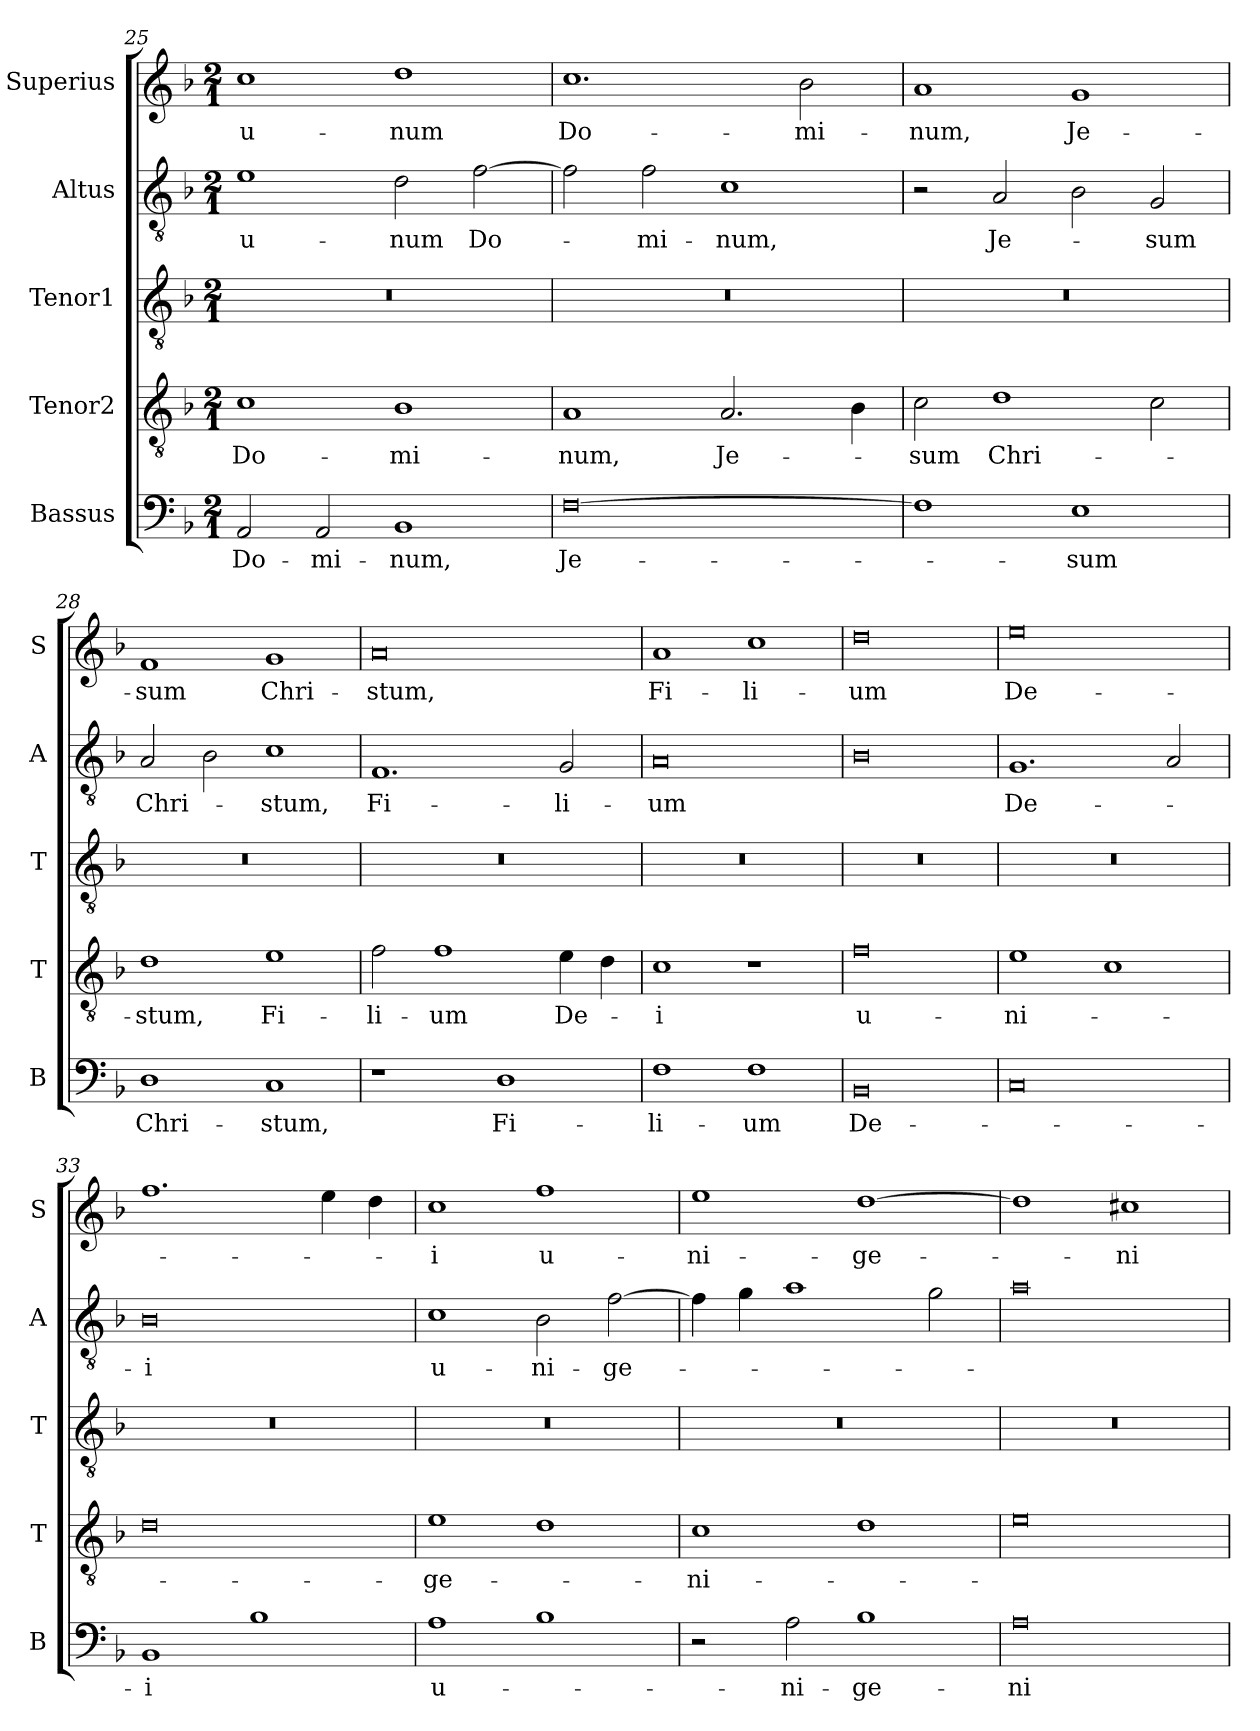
**kern	**text	**kern	**text	**kern	**kern	**text	**kern	**text
*part5	*part5	*part4	*part4	*part3	*part2	*part2	*part1	*part1
*staff5	*staff5	*staff4	*staff4	*staff3	*staff2	*staff2	*staff1	*staff1
*I"Bassus	*	*I"Tenor2	*	*I"Tenor1	*I"Altus	*	*I"Superius	*
*I'B	*	*I'T	*	*I'T	*I'A	*	*I'S	*
*clefF4	*	*clefGv2	*	*clefGv2	*clefGv2	*	*clefG2	*
*k[b-]	*	*k[b-]	*	*k[b-]	*k[b-]	*	*k[b-]	*
*M2/1	*	*M2/1	*	*M2/1	*M2/1	*	*M2/1	*
=25	=25	=25	=25	=25	=25	=25	=25	=25
2AA/	Do-	1c	Do-	0r	1e	u-	1cc	u-
2AA/	-mi-	.	.	.	.	.	.	.
1BB-	-num,	1B-	-mi-	.	2d\	-num	1dd	-num
.	.	.	.	.	[2f\	Do-	.	.
=26	=26	=26	=26	=26	=26	=26	=26	=26
[0F	Je-	1A	-num,	0r	2f\]	.	1.cc	Do-
.	.	.	.	.	2f\	-mi-	.	.
.	.	2.A/	Je-	.	1c	-num,	.	.
.	.	.	.	.	.	.	2b-\	-mi-
.	.	4B-\	.	.	.	.	.	.
=27	=27	=27	=27	=27	=27	=27	=27	=27
1F]	.	2c\	-sum	0r	2r	.	1a	-num,
.	.	1d	Chri-	.	2A/	Je-	.	.
1E	-sum	.	.	.	2B-\	.	1g	Je-
.	.	2c\	.	.	2G/	-sum	.	.
=28	=28	=28	=28	=28	=28	=28	=28	=28
1D	Chri-	1d	-stum,	0r	2A/	Chri-	1f	-sum
.	.	.	.	.	2B-\	.	.	.
1C	-stum,	1e	Fi-	.	1c	-stum,	1g	Chri-
=29	=29	=29	=29	=29	=29	=29	=29	=29
1r	.	2f\	-li-	0r	1.F	Fi-	0a	-stum,
.	.	1f	-um	.	.	.	.	.
1D	Fi-	.	.	.	.	.	.	.
.	.	4e\	De-	.	2G/	-li-	.	.
.	.	4d\	.	.	.	.	.	.
=30	=30	=30	=30	=30	=30	=30	=30	=30
1F	-li-	1c	-i	0r	0A	-um	1a	Fi-
1F	-um	1r	.	.	.	.	1cc	-li-
=31	=31	=31	=31	=31	=31	=31	=31	=31
0BB-	De-	0f	u-	0r	0B-	.	0dd	-um
=32	=32	=32	=32	=32	=32	=32	=32	=32
0C	.	1e	-ni-	0r	1.G	De-	0ee	De-
.	.	1c	.	.	.	.	.	.
.	.	.	.	.	2A/	.	.	.
=33	=33	=33	=33	=33	=33	=33	=33	=33
1BB-	-i	0d	.	0r	0B-	-i	1.ff	.
1B-	.	.	.	.	.	.	.	.
.	.	.	.	.	.	.	4ee\	.
.	.	.	.	.	.	.	4dd\	.
=34	=34	=34	=34	=34	=34	=34	=34	=34
1A	u-	1e	-ge-	0r	1c	u-	1cc	-i
1B-	.	1d	.	.	2B-\	-ni-	1ff	u-
.	.	.	.	.	[2f\	-ge-	.	.
=35	=35	=35	=35	=35	=35	=35	=35	=35
2r	.	1c	-ni-	0r	4f\]	.	1ee	-ni-
.	.	.	.	.	4g\	.	.	.
2A\	-ni-	.	.	.	1a	.	.	.
1B-	-ge-	1d	.	.	.	.	[1dd	-ge-
.	.	.	.	.	2g\	.	.	.
=36	=36	=36	=36	=36	=36	=36	=36	=36
0A	-ni-	0e	.	0r	0a	.	1dd]	.
.	.	.	.	.	.	.	1cc#X	-ni-
=	=	=	=	=	=	=	=	=
*-	*-	*-	*-	*-	*-	*-	*-	*-
